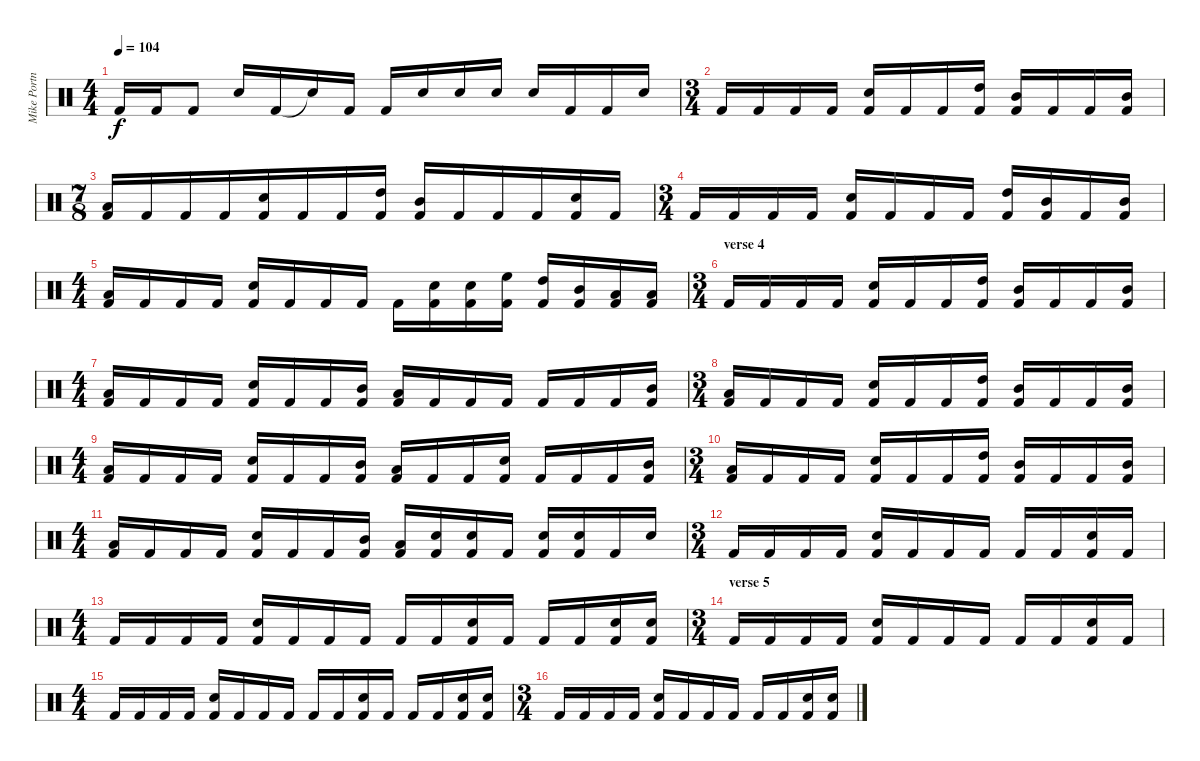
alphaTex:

\track ("Mike Portnoy" "Mike Portn") {instrument percussion}
\staff {score}
\articulation defaults
\ts (4 4)
\tempo 104
\clef neutral
\ks c "Kick (hit) 2".16{dy f} "Kick (hit) 2".16 "Kick (hit) 2".8 "Snare (hit) 2".16 "Kick (hit) 2".16 "Snare (hit)"{t}.16 "Kick (hit) 2".16 "Kick (hit) 2".16 "Snare (hit) 2".16 "Snare (hit) 2".16 "Snare (hit) 2".16 "Snare (hit) 2".16 "Kick (hit) 2".16 "Kick (hit) 2".16 "Snare (hit) 2".16
|
\ts (3 4)
"Kick (hit) 2".16 "Kick (hit) 2".16 "Kick (hit) 2".16 "Kick (hit) 2".16 ("Snare (hit) 2" "Kick (hit) 2").16 "Kick (hit) 2".16 "Kick (hit) 2".16 ("High Tom (hit)" "Kick (hit) 2").16 ("Mid Tom (hit)" "Kick (hit) 2").16 "Kick (hit) 2".16 "Kick (hit) 2".16 ("Mid Tom (hit)" "Kick (hit) 2").16 |
\ts (7 8)
("Low Tom (hit)" "Kick (hit) 2").16 "Kick (hit) 2".16 "Kick (hit) 2".16 "Kick (hit) 2".16 ("Snare (hit) 2" "Kick (hit) 2").16 "Kick (hit) 2".16 "Kick (hit) 2".16 ("High Tom (hit)" "Kick (hit) 2").16 ("Mid Tom (hit)" "Kick (hit) 2").16 "Kick (hit) 2".16 "Kick (hit) 2".16 "Kick (hit) 2".16 ("Snare (hit) 2" "Kick (hit) 2").16 "Kick (hit) 2".16 |
\ts (3 4)
"Kick (hit) 2".16 "Kick (hit) 2".16 "Kick (hit) 2".16 "Kick (hit) 2".16 ("Snare (hit) 2" "Kick (hit) 2").16 "Kick (hit) 2".16 "Kick (hit) 2".16 "Kick (hit) 2".16 ("High Tom (hit)" "Kick (hit) 2").16 ("Mid Tom (hit)" "Kick (hit) 2").16 "Kick (hit) 2".16 ("Mid Tom (hit)" "Kick (hit) 2").16 |
\ts (4 4)
("Low Tom (hit)" "Kick (hit) 2").16 "Kick (hit) 2".16 "Kick (hit) 2".16 "Kick (hit) 2".16 ("Snare (hit) 2" "Kick (hit) 2").16 "Kick (hit) 2".16 "Kick (hit) 2".16 "Kick (hit) 2".16 "Kick (hit) 2".16 ("Snare (hit) 2" "Kick (hit) 2").16 ("Snare (hit) 2" "Kick (hit) 2").16 ("High Floor Tom (hit)" "Kick (hit) 2").16 ("High Tom (hit)" "Kick (hit) 2").16 ("Mid Tom (hit)" "Kick (hit) 2").16 ("Low Tom (hit)" "Kick (hit) 2").16 ("Low Tom (hit)" "Kick (hit) 2").16 |
\ts (3 4)
\section ("" "verse 4")
"Kick (hit) 2".16 "Kick (hit) 2".16 "Kick (hit) 2".16 "Kick (hit) 2".16 ("Snare (hit) 2" "Kick (hit) 2").16 "Kick (hit) 2".16 "Kick (hit) 2".16 ("High Tom (hit)" "Kick (hit) 2").16 ("Mid Tom (hit)" "Kick (hit) 2").16 "Kick (hit) 2".16 "Kick (hit) 2".16 ("Mid Tom (hit)" "Kick (hit) 2").16 |
\ts (4 4)
("Low Tom (hit)" "Kick (hit) 2").16 "Kick (hit) 2".16 "Kick (hit) 2".16 "Kick (hit) 2".16 ("Snare (hit) 2" "Kick (hit) 2").16 "Kick (hit) 2".16 "Kick (hit) 2".16 ("Mid Tom (hit)" "Kick (hit) 2").16 ("Low Tom (hit)" "Kick (hit) 2").16 "Kick (hit) 2".16 "Kick (hit) 2".16 "Kick (hit) 2".16 "Kick (hit) 2".16 "Kick (hit) 2".16 "Kick (hit) 2".16 ("Mid Tom (hit)" "Kick (hit) 2").16 |
\ts (3 4)
("Low Tom (hit)" "Kick (hit) 2").16 "Kick (hit) 2".16 "Kick (hit) 2".16 "Kick (hit) 2".16 ("Snare (hit) 2" "Kick (hit) 2").16 "Kick (hit) 2".16 "Kick (hit) 2".16 ("High Tom (hit)" "Kick (hit) 2").16 ("Mid Tom (hit)" "Kick (hit) 2").16 "Kick (hit) 2".16 "Kick (hit) 2".16 ("Mid Tom (hit)" "Kick (hit) 2").16 |
\ts (4 4)
("Low Tom (hit)" "Kick (hit) 2").16 "Kick (hit) 2".16 "Kick (hit) 2".16 "Kick (hit) 2".16 ("Snare (hit) 2" "Kick (hit) 2").16 "Kick (hit) 2".16 "Kick (hit) 2".16 ("Mid Tom (hit)" "Kick (hit) 2").16 ("Low Tom (hit)" "Kick (hit) 2").16 "Kick (hit) 2".16 "Kick (hit) 2".16 ("Snare (hit) 2" "Kick (hit) 2").16 "Kick (hit) 2".16 "Kick (hit) 2".16 "Kick (hit) 2".16 ("Mid Tom (hit)" "Kick (hit) 2").16 |
\ts (3 4)
("Low Tom (hit)" "Kick (hit) 2").16 "Kick (hit) 2".16 "Kick (hit) 2".16 "Kick (hit) 2".16 ("Snare (hit) 2" "Kick (hit) 2").16 "Kick (hit) 2".16 "Kick (hit) 2".16 ("High Tom (hit)" "Kick (hit) 2").16 ("Mid Tom (hit)" "Kick (hit) 2").16 "Kick (hit) 2".16 "Kick (hit) 2".16 ("Mid Tom (hit)" "Kick (hit) 2").16 |
\ts (4 4)
("Low Tom (hit)" "Kick (hit) 2").16 "Kick (hit) 2".16 "Kick (hit) 2".16 "Kick (hit) 2".16 ("Snare (hit) 2" "Kick (hit) 2").16 "Kick (hit) 2".16 "Kick (hit) 2".16 ("Mid Tom (hit)" "Kick (hit) 2").16 ("Low Tom (hit)" "Kick (hit) 2").16 ("Snare (hit) 2" "Kick (hit) 2").16 ("Snare (hit) 2" "Kick (hit) 2").16 "Kick (hit) 2".16 ("Snare (hit) 2" "Kick (hit) 2").16 ("Snare (hit) 2" "Kick (hit) 2").16 "Kick (hit) 2".16 "Snare (hit) 2".16 |
\ts (3 4)
"Kick (hit) 2".16 "Kick (hit) 2".16 "Kick (hit) 2".16 "Kick (hit) 2".16 ("Snare (hit) 2" "Kick (hit) 2").16 "Kick (hit) 2".16 "Kick (hit) 2".16 "Kick (hit) 2".16 "Kick (hit) 2".16 "Kick (hit) 2".16 ("Snare (hit) 2" "Kick (hit) 2").16 "Kick (hit) 2".16 |
\ts (4 4)
"Kick (hit) 2".16 "Kick (hit) 2".16 "Kick (hit) 2".16 "Kick (hit) 2".16 ("Snare (hit) 2" "Kick (hit) 2").16 "Kick (hit) 2".16 "Kick (hit) 2".16 "Kick (hit) 2".16 "Kick (hit) 2".16 "Kick (hit) 2".16 ("Snare (hit) 2" "Kick (hit) 2").16 "Kick (hit) 2".16 "Kick (hit) 2".16 "Kick (hit) 2".16 ("Snare (hit) 2" "Kick (hit) 2").16 ("Snare (hit) 2" "Kick (hit) 2").16 |
\ts (3 4)
\section ("" "verse 5")
"Kick (hit) 2".16 "Kick (hit) 2".16 "Kick (hit) 2".16 "Kick (hit) 2".16 ("Snare (hit) 2" "Kick (hit) 2").16 "Kick (hit) 2".16 "Kick (hit) 2".16 "Kick (hit) 2".16 "Kick (hit) 2".16 "Kick (hit) 2".16 ("Snare (hit) 2" "Kick (hit) 2").16 "Kick (hit) 2".16 |
\ts (4 4)
"Kick (hit) 2".16 "Kick (hit) 2".16 "Kick (hit) 2".16 "Kick (hit) 2".16 ("Snare (hit) 2" "Kick (hit) 2").16 "Kick (hit) 2".16 "Kick (hit) 2".16 "Kick (hit) 2".16 "Kick (hit) 2".16 "Kick (hit) 2".16 ("Snare (hit) 2" "Kick (hit) 2").16 "Kick (hit) 2".16 "Kick (hit) 2".16 "Kick (hit) 2".16 ("Snare (hit) 2" "Kick (hit) 2").16 ("Snare (hit) 2" "Kick (hit) 2").16 |
\ts (3 4)
"Kick (hit) 2".16 "Kick (hit) 2".16 "Kick (hit) 2".16 "Kick (hit) 2".16 ("Snare (hit) 2" "Kick (hit) 2").16 "Kick (hit) 2".16 "Kick (hit) 2".16 "Kick (hit) 2".16 "Kick (hit) 2".16 "Kick (hit) 2".16 ("Snare (hit) 2" "Kick (hit) 2").16 ("Snare (hit) 2" "Kick (hit) 2").16
